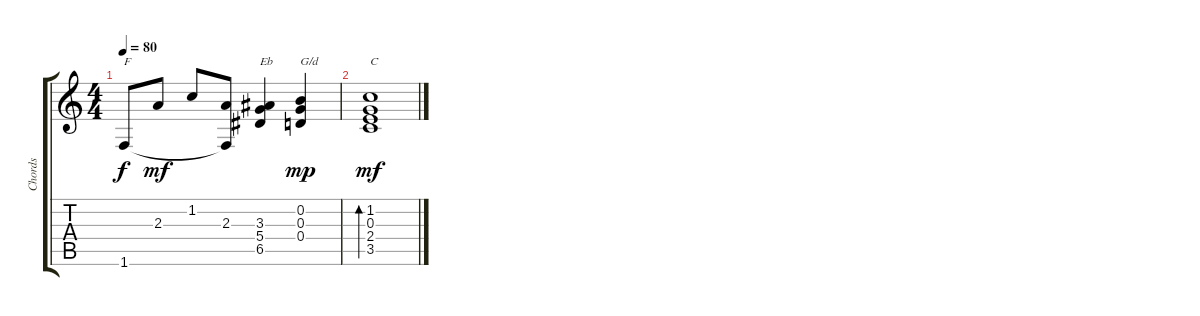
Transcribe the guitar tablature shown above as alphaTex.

\track ("Chords" "Chords") {instrument acousticguitarnylon}
\staff {score tabs}
\tuning (E4 B3 G3 D3 A2 E2) {hide}
\ts (4 4)
\tempo 80
\clef g2
\ks c
1.6.8{txt "F" dy f} 2.3.8{dy mf} 1.2.8 (2.3 1.6{t}).8 (3.3 5.4 6.5).4{txt "Eb"} (0.2 0.3 0.4).4{txt "G/d" dy mp} |
(1.2 0.3 2.4 3.5).1{bd 120 txt "C" dy mf}
